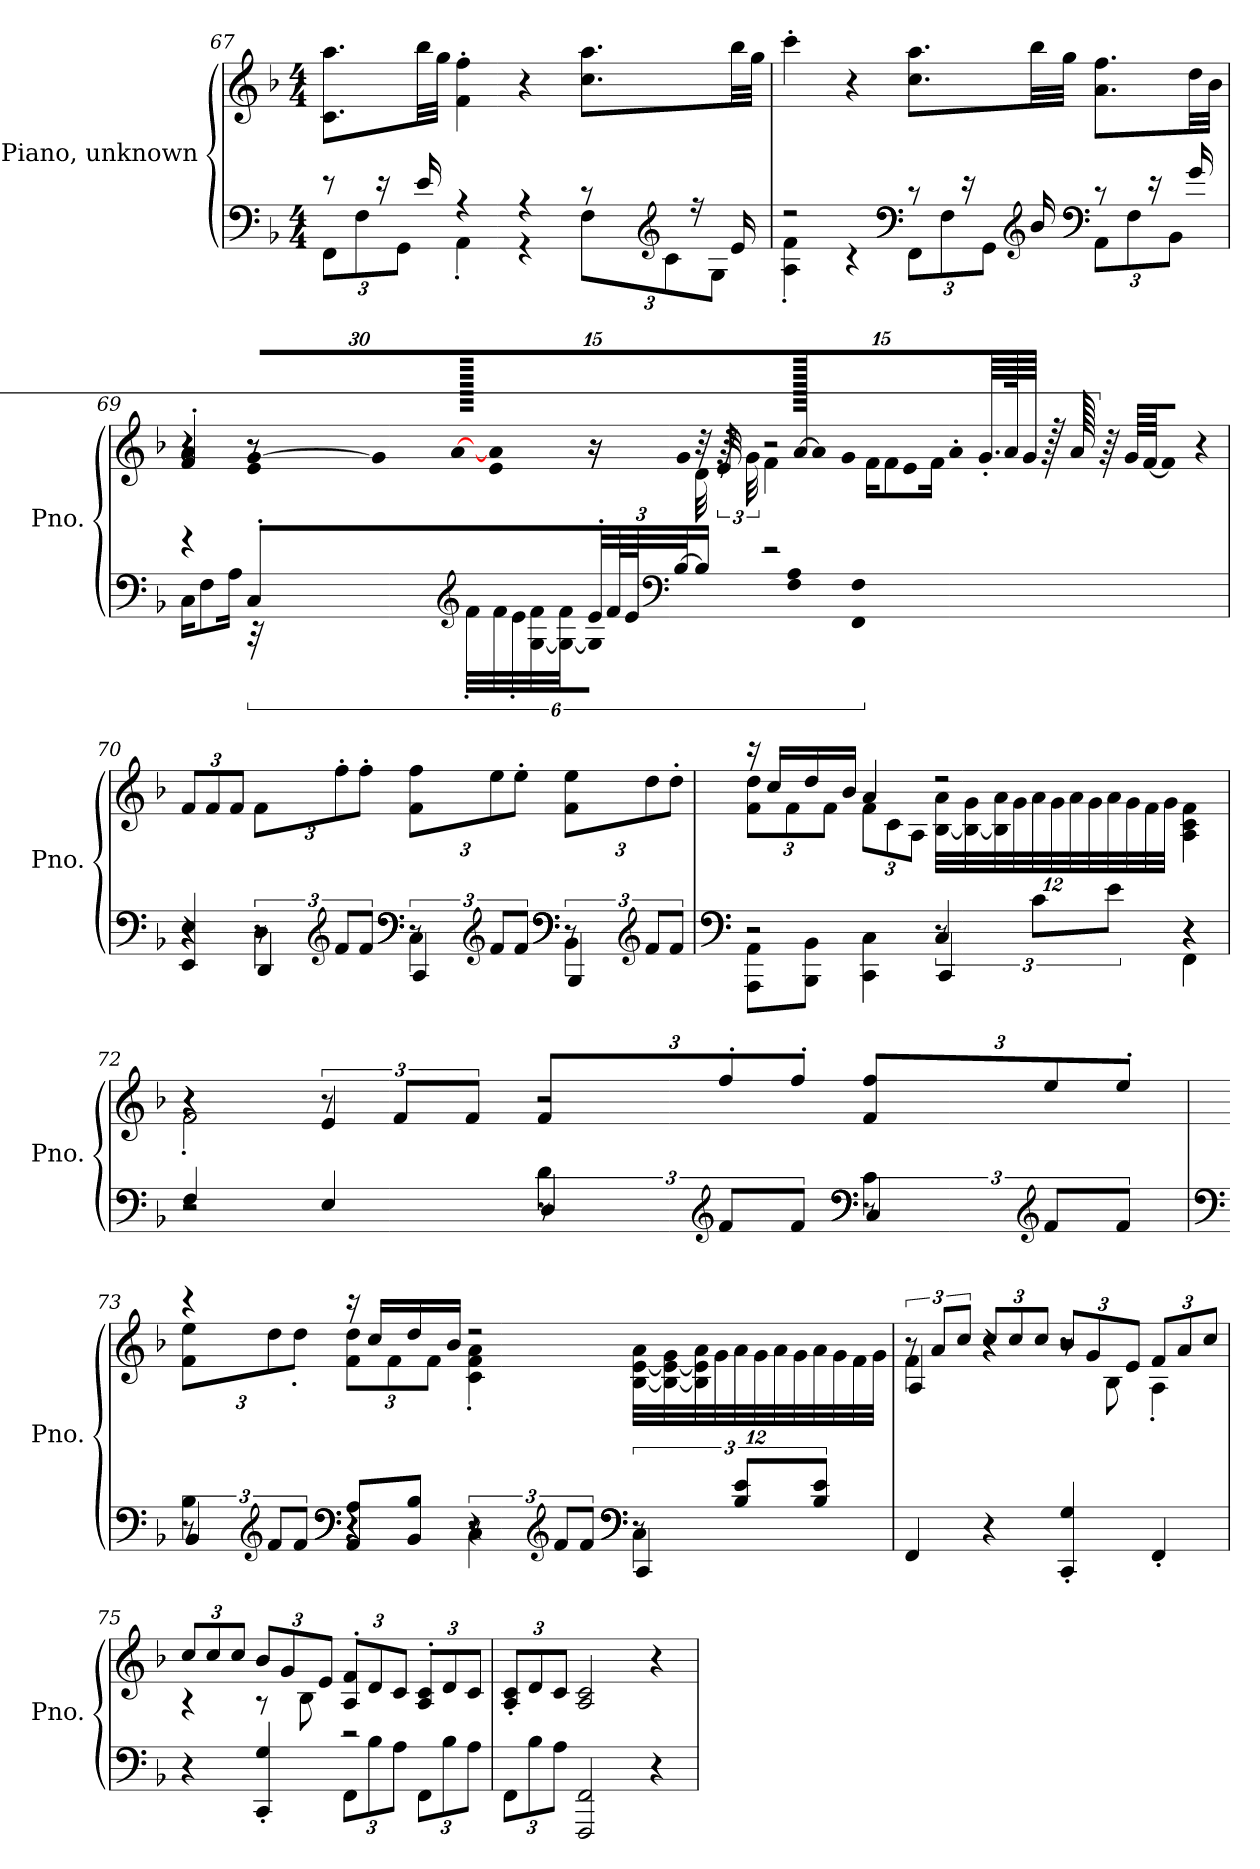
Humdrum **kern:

**kern	**kern
*part1	*part1
*staff2	*staff1
*I"Piano, unknown	*
*I'Pno.	*
*clefF4	*clefG2
*k[b-]	*k[b-]
*M4/4	*M4/4
=67	=67
*^	*
*	*Xbrackettup	*
8r	12FF\L	8.c\ 8.aa\L
.	12F\	.
16r	.	.
.	12GG\J	.
16e/	.	32bb-\LL
.	.	32gg\JJJ
4r	4AA'\	4f\' 4ff\'
4r	4r	4r
8r	12F\L	8.cc\ 8.aa\L
*clefG2	*	*
.	12c\	.
16r	.	.
.	12G\J	.
16e/	.	32bb-\LL
.	.	32gg\JJJ
!!LO:LB:g=z
=68	=68	=68
2r	4A\' 4f\'	4ccc'\
.	4r	4r
*clefF4	*	*
8r	12FF\L	8.cc\ 8.aa\L
.	12F\	.
16r	.	.
.	12GG\J	.
*clefG2	*	*
16b-/	.	32bb-\LL
.	.	32gg\JJJ
*clefF4	*	*
8r	12AA\L	8.a\ 8.ff\L
.	12F\	.
16r	.	.
.	12BB-\J	.
16g/	.	32dd\LL
.	.	32b-\JJJ
!!LO:LB:g=z
=69	=69	=69
*	*	*^
*	*	*	*^
4r	16C\KL	4f/' 4a/'	4r	4r
.	8F\	.	.	.
.	16A\Jk	.	.	.
*	*brackettup	*Xbrackettup	*	*
!	!	!LO:N:vis=256	!	!
8C'/L	48r	1920%17e/ [1920%17g/LLLLL	8r	8r
!	!	!LO:N:vis=256	!	!
.	.	1920%17g/J]	.	.
!	!	!LO:N:vis=64	!	!
.	.	[960%17a/	.	.
*clefG2	*	*	*	*
.	48f'\LLL	.	.	.
.	.	1920ryy	.	.
!	!	!LO:N:vis=256	!	!
.	.	1920%17e/ 1920%17a/]K	.	.
.	48f\	.	.	.
!	!	!LO:N:vis=64	!	!
.	.	960%17g/J	.	.
*	*Xbrackettup	*	*	*
.	48e'\	[1920a/	.	.
.	.	640%13a/]	.	.
.	[48G\ 48f\	96g/L	.	.
.	.	96e/J	.	.
.	48G\_ 48f\JJ	48a'/	.	.
48e'/LL	8G\J]	64.g'/L	16r	16r
96f/L	.	.	.	.
.	.	128a/K	.	.
96e/J	.	64g/JJJJ	.	.
*clefF4	*	*	*	*
[48B-/J	.	.	.	.
.	.	128r	.	.
.	.	128a/	.	.
*	*	*brackettup	*	*
16B-/JJ]	.	96r	32d\	32r
.	.	96g/LLLL	.	.
.	.	[96f/J	.	.
.	.	32f/JJJ]	96r	32e/
.	.	.	48g\	.
2r	4F\ 4A\	2r	4f\	2r
.	4FF\ 4F\	.	16f\KL	.
.	.	.	8f\	.
.	.	.	16f\Jk	.
*	*	*v	*v	*v
!!LO:PB:g=z
=70	=70	=70
*	*^	*
*	*	*	*Xbrackettup
4EE/ 4E/	4r	4r	12f/L
.	.	.	12f/
.	.	.	12f/J
*brackettup	*	*	*
12r	4D\	4DD/	12f\L
*clefG2	*	*	*
12f/L	.	.	12ff'\
12f/J	.	.	12ff'\J
*clefF4	*	*	*
12r	4C\	4CC/	12f\ 12ff\L
*clefG2	*	*	*
12f/L	.	.	12ee\
12f/J	.	.	12ee'\J
*clefF4	*	*	*
12r	4BB-\	4BBB-/	12f\ 12ee\L
*clefG2	*	*	*
12f/L	.	.	12dd\
12f/J	.	.	12dd'\J
=71	=71	=71	=71
*clefF4	*	*	*
*	*	*	*^
2r	8AAA\ 8AA\L	2r	16r	12f\ 12dd\L
.	.	.	16cc/LL	.
.	.	.	.	12f\
.	8BBB-\ 8BB-\J	.	16dd/	.
.	.	.	.	12f\J
.	.	.	16b-/JJ	.
.	4CC\ 4C\	.	4a/	12f\L
.	.	.	.	12c\
.	.	.	.	12A\J
4C/	12r	4CC/	2r	[48B-\ 48a\LLL
.	.	.	.	48B-\_ 48g\
.	.	.	.	48B-\] 48a\
.	.	.	.	48g\
.	12c\L	.	.	48a\
.	.	.	.	48g\
.	.	.	.	48a\
.	.	.	.	48g\
.	12e\J	.	.	48a\
.	.	.	.	48g\
.	.	.	.	48f\
.	.	.	.	48g\JJJ
4r	4FF\	4r	.	4A\ 4c\ 4f\
!!LO:LB:g=z
=72	=72	=72	=72	=72
*	*	*	*	*^
4F/	2r	2r	4r	2f'\	4r
*	*	*	*brackettup	*	*
4E/	.	.	12r	.	4e/
.	.	.	12f/L	.	.
.	.	.	12f/J	.	.
*	*	*	*Xbrackettup	*	*
12r	4d\	4D/	12f/L	2r	2r
*clefG2	*	*	*	*	*
12f/L	.	.	12ff'/	.	.
12f/J	.	.	12ff'/J	.	.
*clefF4	*	*	*	*	*
12r	4c\	4C/	12f/ 12ff/L	.	.
*clefG2	*	*	*	*	*
12f/L	.	.	12ee/	.	.
12f/J	.	.	12ee'/J	.	.
*	*	*	*v	*v	*v
!!LO:LB:g=z
=73	=73	=73	=73
*clefF4	*	*	*
*	*	*	*^
12r	4B-\	4BB-/	4r	12f\ 12ee\L
*clefG2	*	*	*	*
12f/L	.	.	.	12dd\
12f/J	.	.	.	12dd'\J
*clefF4	*	*	*	*
8AA/ 8A/L	4r	4r	16r	12f\ 12dd\L
.	.	.	16cc/LL	.
.	.	.	.	12f\
8BB-/ 8B-/J	.	.	16dd/	.
.	.	.	.	12f\J
.	.	.	16b-/JJ	.
12r	4C\	4r	2r	4c\' 4f\' 4a\'
*clefG2	*	*	*	*
12f/L	.	.	.	.
12f/J	.	.	.	.
*clefF4	*	*	*	*
12r	4C\	4CC/	.	[48B-\ [48e\ 48a\LLL
.	.	.	.	48B-\_ 48e\_ 48g\
.	.	.	.	48B-\] 48e\] 48a\
.	.	.	.	48g\
12B-/ 12e/L	.	.	.	48a\
.	.	.	.	48g\
.	.	.	.	48a\
.	.	.	.	48g\
12B-/ 12e/J	.	.	.	48a\
.	.	.	.	48g\
.	.	.	.	48f\
.	.	.	.	48g\JJJ
*v	*v	*v	*	*
*	*v	*v
=74	=74
*	*brackettup
*	*^
*	*	*^
4FF/	12r	4f\	4A/
.	12a/L	.	.
.	12cc/J	.	.
*	*Xbrackettup	*	*
4r	12cc/L	4r	4r
.	12cc/	.	.
.	12cc/J	.	.
4CC/' 4G/'	12b-/L	8r	2r
.	12g/	.	.
.	.	8B-\	.
.	12e/J	.	.
4FF'/	12f/L	4A'\	.
.	12a/	.	.
.	12cc/J	.	.
*	*	*v	*v
!!LO:LB:g=z
=75	=75	=75
4r	12cc/L	4r
.	12cc/	.
.	12cc/J	.
4CC/' 4G/'	12b-/L	8r
.	12g/	.
.	.	8B-\
.	12e/J	.
*Xbrackettup	*	*
12FF\L	12A/' 12f/'L	2r
12B-\	12d/	.
12A\J	12c/J	.
12FF\L	12A/' 12c/'L	.
12B-\	12d/	.
12A\J	12c/J	.
*	*v	*v
=76	=76
12FF\L	12A/' 12c/'L
12B-\	12d/
12A\J	12c/J
2FFF/ 2FF/	2A/ 2c/
4r	4r
=	=
*-	*-
